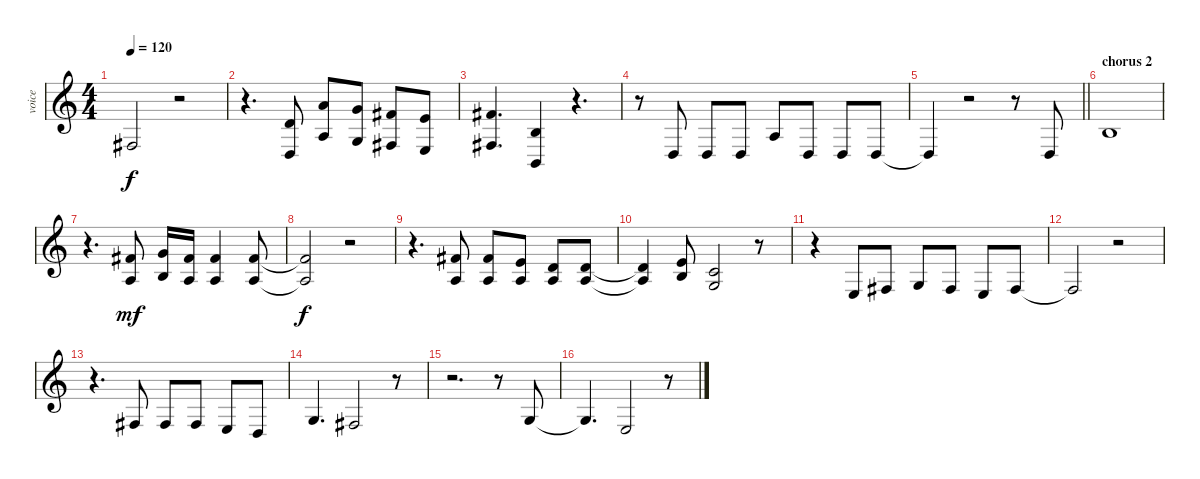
\track ("voice" "voice") {instrument lead1square}
\staff {score}
\tuning (E4 B3 G3 D3 A2 E2) {hide}
\ts (4 4)
\tempo 120
\clef g2
\ks c
4.4.2{dy f} r.2 |
r.4{d} (3.2 0.4).8 (5.1 2.3).8 (3.1 0.3).8 (2.1 4.4).8 (0.1 2.4).8 |
(2.1 4.4).4{d} (0.2 2.5).4 r.4{d} |
r.8 0.4.8 0.4.8 0.4.8 2.3.8 0.4.8 0.4.8 0.4.8 |
\barLineRight lightlight
0.4{t}.4 r.2 r.8 0.4.8 |
\section ("" "chorus 2")
0.2.1 |
r.4{d} (2.1 2.3).8{dy mf} (3.1 0.2).16 (2.1 2.3).16 (2.1 2.3).4 (2.1 2.3).8 |
(2.1{t} 2.3{t}).2{dy f} r.2 |
r.4{d} (2.1 2.3).8 (2.1 2.3).8 (0.1 2.3).8 (3.2 2.3).8 (3.2 2.3).8 |
(3.2{t} 2.3{t}).4 (0.1 4.3).8 (1.2 5.4).2 r.8 |
r.4 2.4.8 4.4.8 0.3.8 4.4.8 2.4.8 4.4.8 |
4.4{t}.2 r.2 |
r.4{d} 4.4.8 4.4.8 4.4.8 2.4.8 0.4.8 |
0.3.4{d} 4.4.2 r.8 |
r.2{d} r.8 0.3.8 |
0.3{t}.4{d} 2.4.2 r.8
